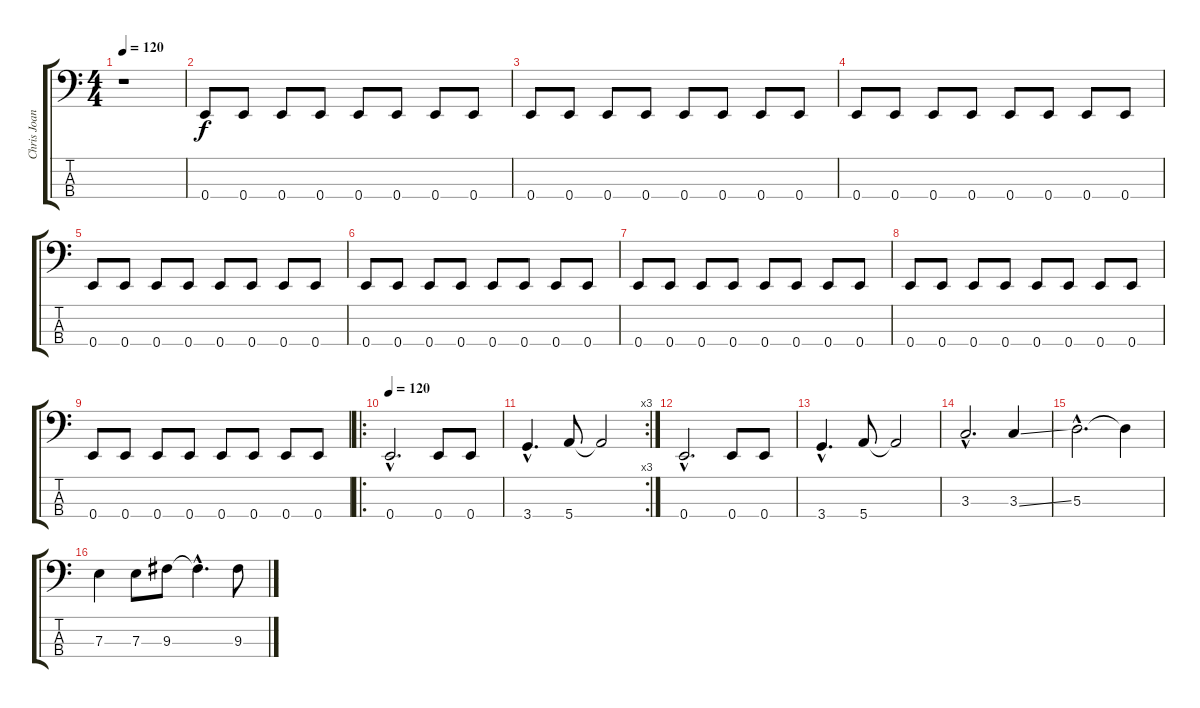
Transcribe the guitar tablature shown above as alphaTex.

\track ("Chris Joannou (basse)" "Chris Joan") {instrument electricbasspick}
\staff {score tabs}
\tuning (G2 D2 A1 E1) {hide}
\ts (4 4)
\tempo 120
\tempo 107
\tempo 120
\clef f4
\ks c
r.1{dy f instrument electricbasspick} |
0.4.8 0.4.8 0.4.8 0.4.8 0.4.8 0.4.8 0.4.8 0.4.8 |
0.4.8 0.4.8 0.4.8 0.4.8 0.4.8 0.4.8 0.4.8 0.4.8 |
0.4.8 0.4.8 0.4.8 0.4.8 0.4.8 0.4.8 0.4.8 0.4.8 |
0.4.8 0.4.8 0.4.8 0.4.8 0.4.8 0.4.8 0.4.8 0.4.8 |
0.4.8 0.4.8 0.4.8 0.4.8 0.4.8 0.4.8 0.4.8 0.4.8 |
0.4.8 0.4.8 0.4.8 0.4.8 0.4.8 0.4.8 0.4.8 0.4.8 |
0.4.8 0.4.8 0.4.8 0.4.8 0.4.8 0.4.8 0.4.8 0.4.8 |
0.4.8 0.4.8 0.4.8 0.4.8 0.4.8 0.4.8 0.4.8 0.4.8 |
\ro
\tempo 120
0.4{hac}.2{d} 0.4.8 0.4.8 |
\rc 3
3.4{hac}.4{d} 5.4.8 5.4{t}.2 |
0.4{hac}.2{d} 0.4.8 0.4.8 |
3.4{hac}.4{d} 5.4.8 5.4{t}.2 |
3.3{hac}.2{d} 3.3{ss}.4 |
5.3{hac}.2{d} 5.3{t}.4 |
7.3.4 7.3.8 9.3.8 9.3{hac t}.4{d} 9.3.8
